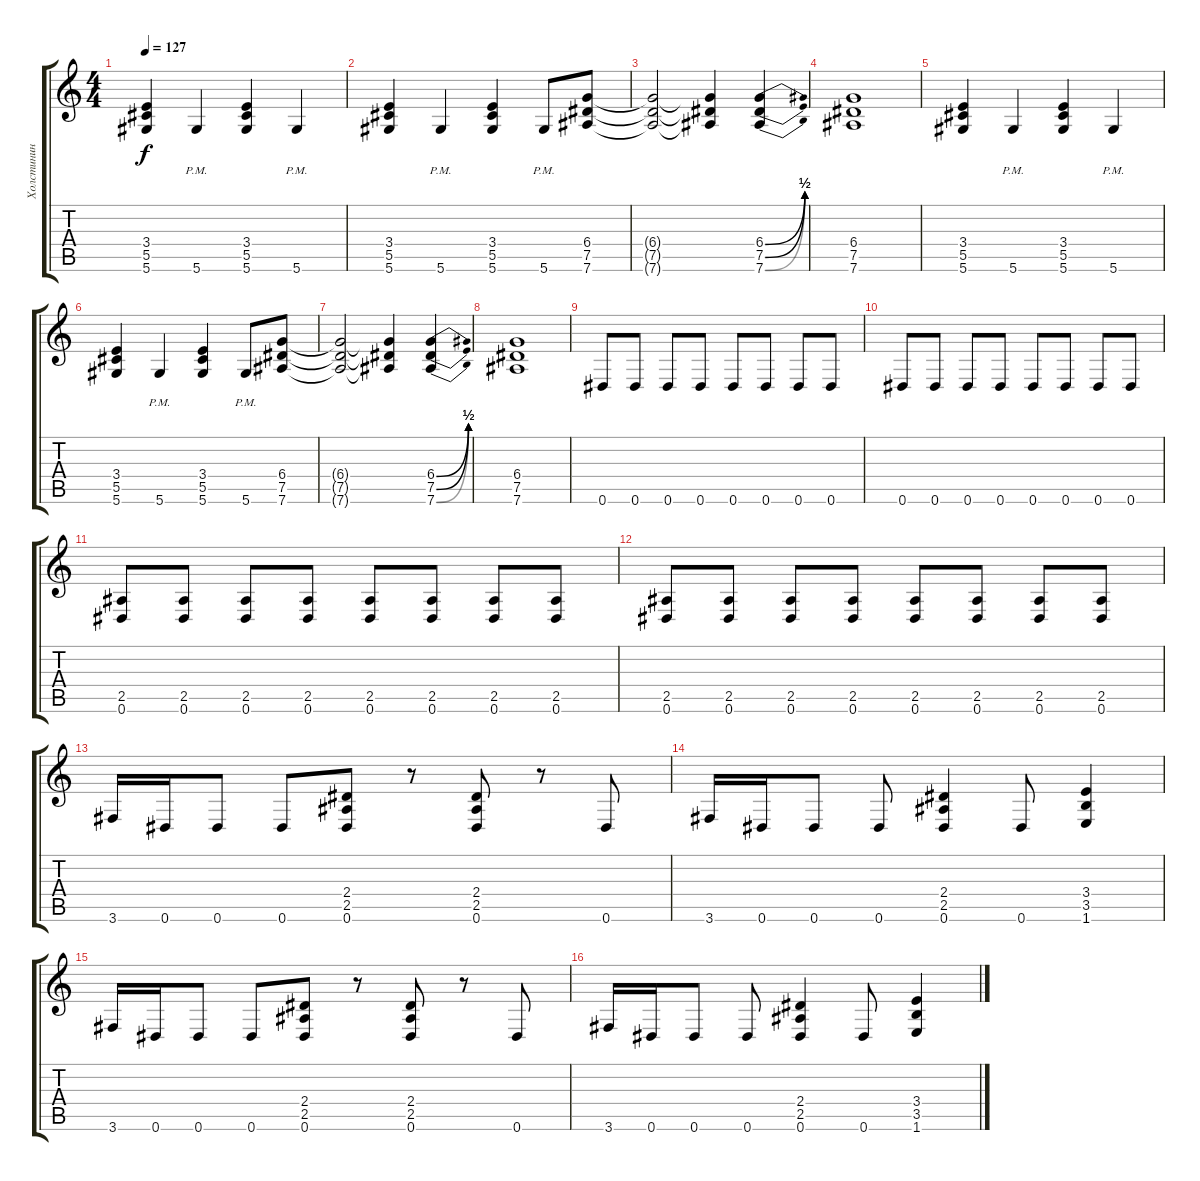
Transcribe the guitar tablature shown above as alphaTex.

\track ("Холстинин" "Холстинин") {instrument distortionguitar}
\staff {score tabs}
\tuning (Eb4 Bb3 Gb3 Db3 Ab2 Eb2) {hide}
\ts (4 4)
\tempo 127
\clef g2
\ks c
(3.4 5.5 5.6).4{dy f instrument distortionguitar} 5.6{pm}.4 (3.4 5.5 5.6).4 5.6{pm}.4 |
(3.4 5.5 5.6).4 5.6{pm}.4 (3.4 5.5 5.6).4 5.6{pm}.8 (6.4 7.5 7.6).8 |
(6.4{t} 7.5{t} 7.6{t}).2 (6.4{t} 7.5{t} 7.6{t}).4 (6.4{be (bend 0 0 60 2)} 7.5{be (bend 0 0 60 2)} 7.6{be (bend 0 0 60 2)}).4 |
(6.4 7.5 7.6).1 |
(3.4 5.5 5.6).4 5.6{pm}.4 (3.4 5.5 5.6).4 5.6{pm}.4 |
(3.4 5.5 5.6).4 5.6{pm}.4 (3.4 5.5 5.6).4 5.6{pm}.8 (6.4 7.5 7.6).8 |
(6.4{t} 7.5{t} 7.6{t}).2 (6.4{t} 7.5{t} 7.6{t}).4 (6.4{be (bend 0 0 60 2)} 7.5{be (bend 0 0 60 2)} 7.6{be (bend 0 0 60 2)}).4 |
(6.4 7.5 7.6).1 |
0.6.8 0.6.8 0.6.8 0.6.8 0.6.8 0.6.8 0.6.8 0.6.8 |
0.6.8 0.6.8 0.6.8 0.6.8 0.6.8 0.6.8 0.6.8 0.6.8 |
(2.5 0.6).8 (2.5 0.6).8 (2.5 0.6).8 (2.5 0.6).8 (2.5 0.6).8 (2.5 0.6).8 (2.5 0.6).8 (2.5 0.6).8 |
(2.5 0.6).8 (2.5 0.6).8 (2.5 0.6).8 (2.5 0.6).8 (2.5 0.6).8 (2.5 0.6).8 (2.5 0.6).8 (2.5 0.6).8 |
3.6.16 0.6.16 0.6.8 0.6.8 (2.4 2.5 0.6).8 r.8 (2.4 2.5 0.6).8 r.8 0.6.8 |
3.6.16 0.6.16 0.6.8 0.6.8 (2.4 2.5 0.6).4 0.6.8 (3.4 3.5 1.6).4 |
3.6.16 0.6.16 0.6.8 0.6.8 (2.4 2.5 0.6).8 r.8 (2.4 2.5 0.6).8 r.8 0.6.8 |
3.6.16 0.6.16 0.6.8 0.6.8 (2.4 2.5 0.6).4 0.6.8 (3.4 3.5 1.6).4
